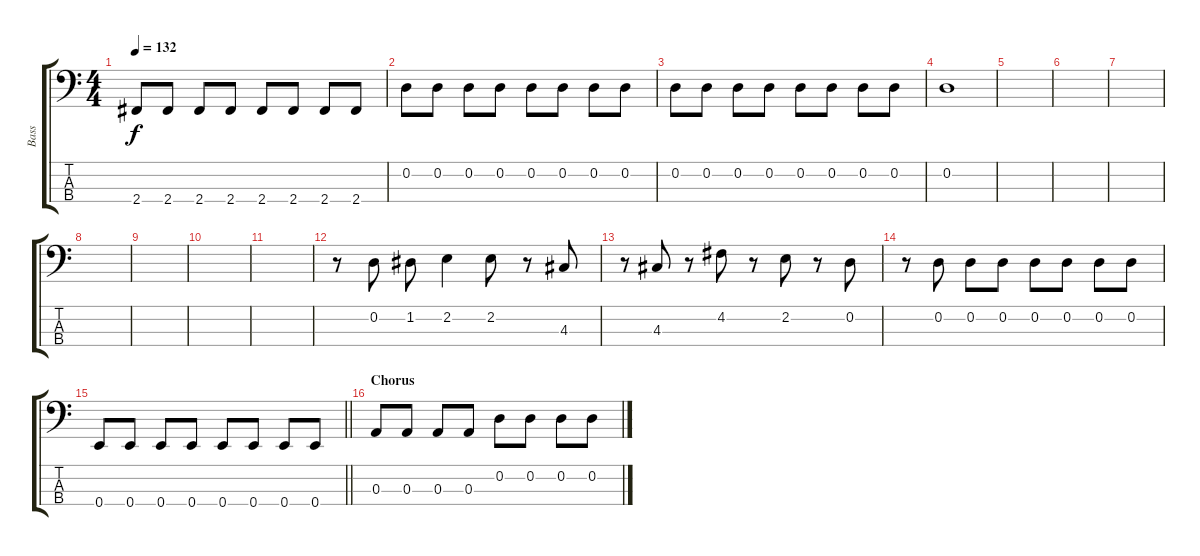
\track ("Bass" "Bass") {instrument electricbassfinger}
\staff {score tabs}
\tuning (G2 D2 A1 E1) {hide}
\ts (4 4)
\tempo 132
\clef f4
\ks c
2.4.8{dy f} 2.4.8 2.4.8 2.4.8 2.4.8 2.4.8 2.4.8 2.4.8 |
0.2.8 0.2.8 0.2.8 0.2.8 0.2.8 0.2.8 0.2.8 0.2.8 |
0.2.8 0.2.8 0.2.8 0.2.8 0.2.8 0.2.8 0.2.8 0.2.8 |
0.2.1{volume 2} |
|
|
|
|
|
|
|
r.8 0.2.8{volume 13} 1.2.8 2.2.4 2.2.8 r.8 4.3.8 |
r.8 4.3.8 r.8 4.2.8 r.8 2.2.8 r.8 0.2.8 |
r.8 0.2.8 0.2.8 0.2.8 0.2.8 0.2.8 0.2.8 0.2.8 |
\barLineRight lightlight
0.4.8 0.4.8 0.4.8 0.4.8 0.4.8 0.4.8 0.4.8 0.4.8 |
\section ("" "Chorus")
0.3.8 0.3.8 0.3.8 0.3.8 0.2.8 0.2.8 0.2.8 0.2.8
